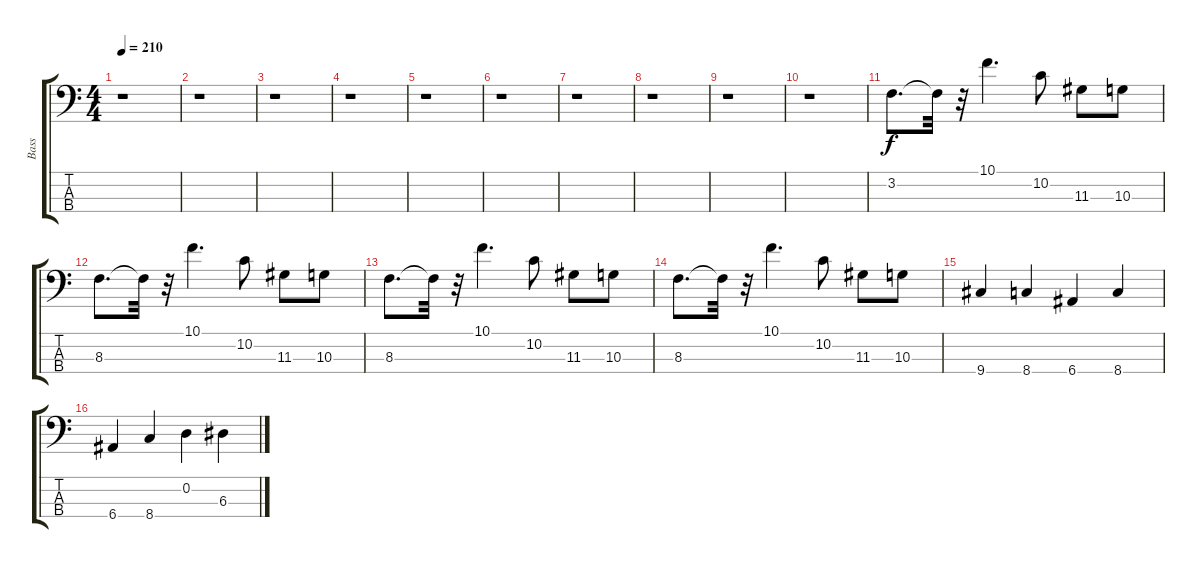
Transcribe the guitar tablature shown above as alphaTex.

\track ("Bass" "Bass") {instrument acousticbass}
\staff {score tabs}
\tuning (G2 D2 A1 E1) {hide}
\ts (4 4)
\tempo 210
\clef f4
\ks c
r.1{dy f} |
r.1 |
r.1 |
r.1 |
r.1 |
r.1 |
r.1 |
r.1 |
r.1 |
r.1 |
3.2.8{d} 3.2{t}.32 r.32 10.1.4{d} 10.2.8 11.3.8 10.3.8 |
8.3.8{d} 8.3{t}.32 r.32 10.1.4{d} 10.2.8 11.3.8 10.3.8 |
8.3.8{d} 8.3{t}.32 r.32 10.1.4{d} 10.2.8 11.3.8 10.3.8 |
8.3.8{d} 8.3{t}.32 r.32 10.1.4{d} 10.2.8 11.3.8 10.3.8 |
9.4.4 8.4.4 6.4.4 8.4.4 |
6.4.4 8.4.4 0.2.4 6.3.4
